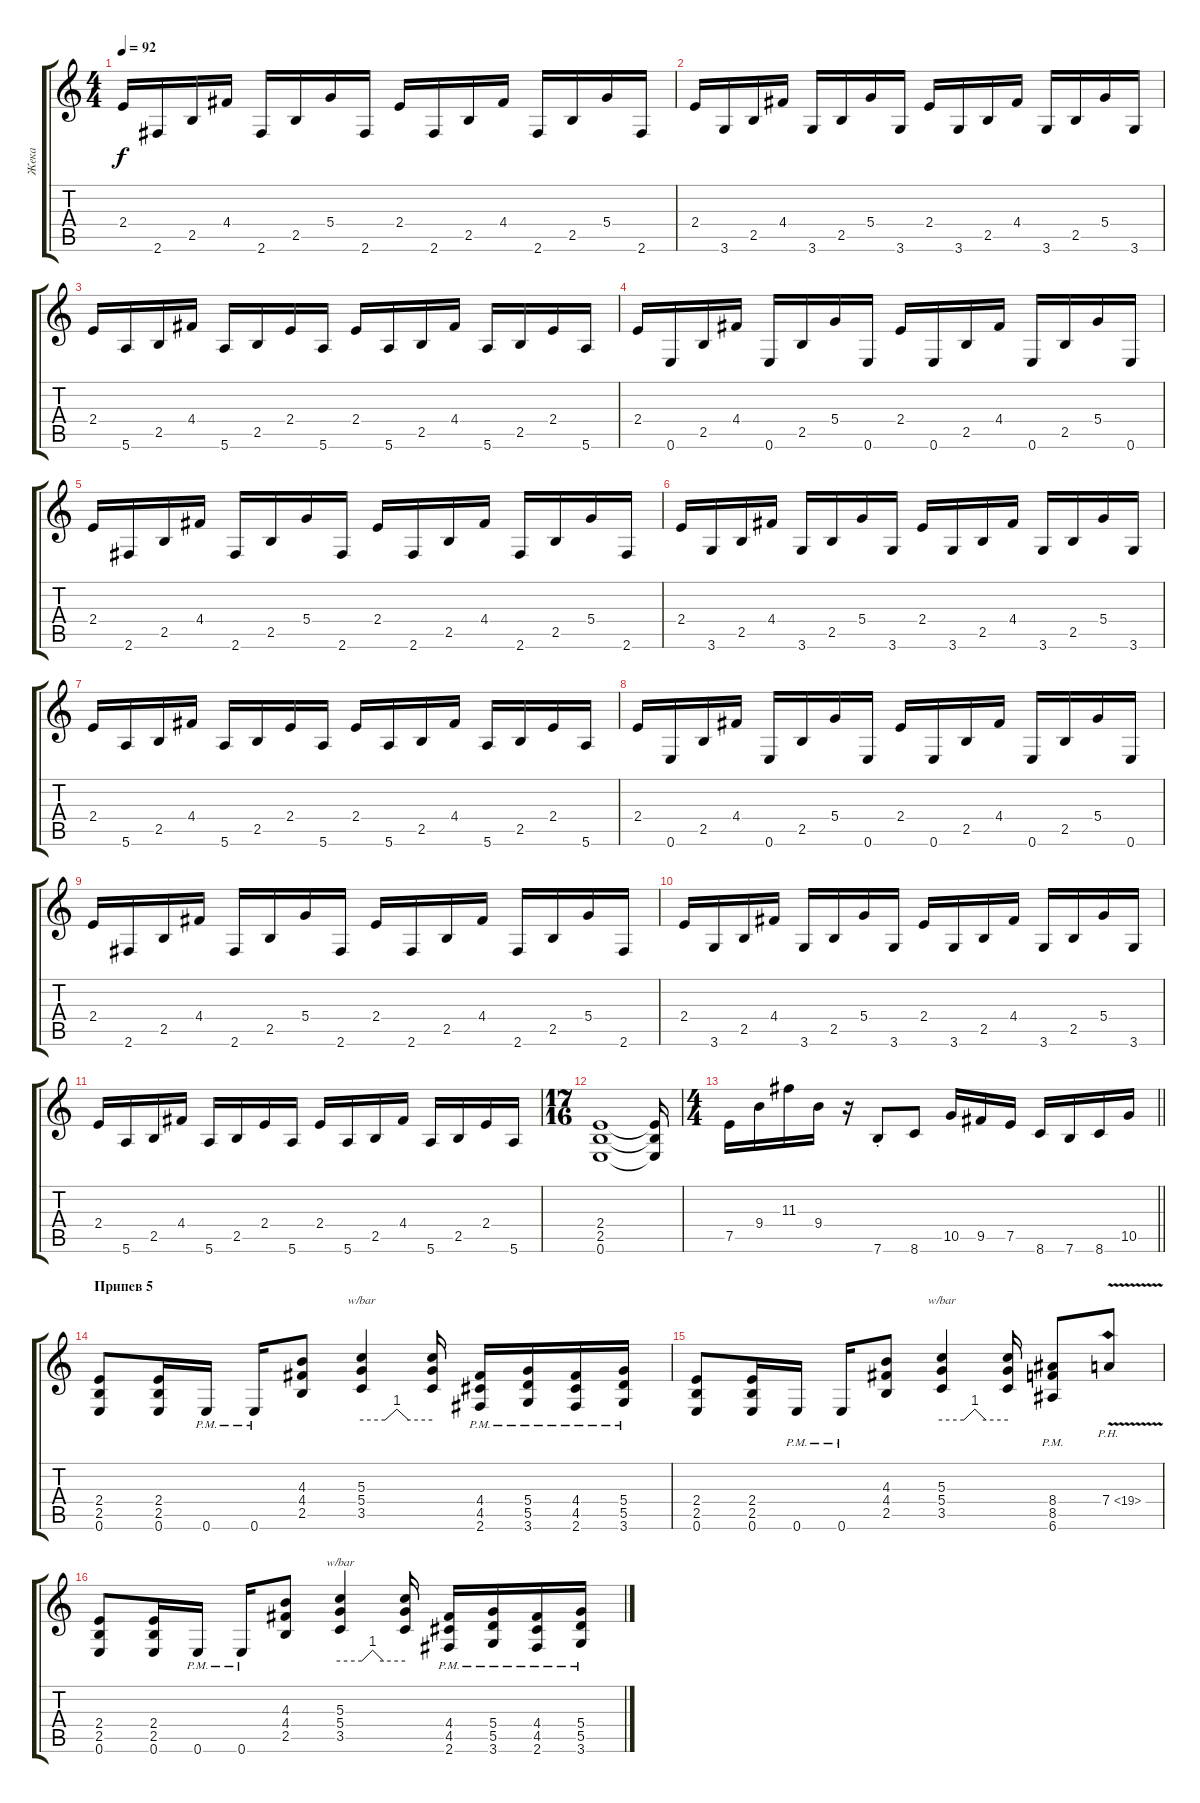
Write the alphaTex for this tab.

\track ("Жека" "Жека") {instrument distortionguitar}
\staff {score tabs}
\tuning (E4 B3 G3 D3 A2 E2) {hide}
\ts (4 4)
\tempo 92
\clef g2
\ks c
2.4.16{dy f} 2.6.16 2.5.16 4.4.16 2.6.16 2.5.16 5.4.16 2.6.16 2.4.16 2.6.16 2.5.16 4.4.16 2.6.16 2.5.16 5.4.16 2.6.16 |
2.4.16 3.6.16 2.5.16 4.4.16 3.6.16 2.5.16 5.4.16 3.6.16 2.4.16 3.6.16 2.5.16 4.4.16 3.6.16 2.5.16 5.4.16 3.6.16 |
2.4.16 5.6.16 2.5.16 4.4.16 5.6.16 2.5.16 2.4.16 5.6.16 2.4.16 5.6.16 2.5.16 4.4.16 5.6.16 2.5.16 2.4.16 5.6.16 |
2.4.16 0.6.16 2.5.16 4.4.16 0.6.16 2.5.16 5.4.16 0.6.16 2.4.16 0.6.16 2.5.16 4.4.16 0.6.16 2.5.16 5.4.16 0.6.16 |
2.4.16 2.6.16 2.5.16 4.4.16 2.6.16 2.5.16 5.4.16 2.6.16 2.4.16 2.6.16 2.5.16 4.4.16 2.6.16 2.5.16 5.4.16 2.6.16 |
2.4.16 3.6.16 2.5.16 4.4.16 3.6.16 2.5.16 5.4.16 3.6.16 2.4.16 3.6.16 2.5.16 4.4.16 3.6.16 2.5.16 5.4.16 3.6.16 |
2.4.16 5.6.16 2.5.16 4.4.16 5.6.16 2.5.16 2.4.16 5.6.16 2.4.16 5.6.16 2.5.16 4.4.16 5.6.16 2.5.16 2.4.16 5.6.16 |
2.4.16 0.6.16 2.5.16 4.4.16 0.6.16 2.5.16 5.4.16 0.6.16 2.4.16 0.6.16 2.5.16 4.4.16 0.6.16 2.5.16 5.4.16 0.6.16 |
2.4.16 2.6.16 2.5.16 4.4.16 2.6.16 2.5.16 5.4.16 2.6.16 2.4.16 2.6.16 2.5.16 4.4.16 2.6.16 2.5.16 5.4.16 2.6.16 |
2.4.16 3.6.16 2.5.16 4.4.16 3.6.16 2.5.16 5.4.16 3.6.16 2.4.16 3.6.16 2.5.16 4.4.16 3.6.16 2.5.16 5.4.16 3.6.16 |
2.4.16 5.6.16 2.5.16 4.4.16 5.6.16 2.5.16 2.4.16 5.6.16 2.4.16 5.6.16 2.5.16 4.4.16 5.6.16 2.5.16 2.4.16 5.6.16 |
\ts (17 16)
(2.4 2.5 0.6).1 (2.4{t} 2.5{t} 0.6{t}).16 |
\ts (4 4)
\barLineRight lightlight
7.5.16 9.4.16 11.3.16 9.4.16 r.16 7.6{st}.8 8.6.8 10.5.16 9.5.16 7.5.16 8.6.16 7.6.16 8.6.16 10.5.16 |
\section ("" "Припев 5")
(2.4 2.5 0.6).8 (2.4 2.5 0.6).16 0.6{pm}.16 0.6{pm}.16 (4.3 4.4 2.5).8 (5.3 5.4 3.5).4{tbe (custom default 0 0 20 0 30 4 40 0 60 0)} (5.3{t} 5.4{t} 3.5{t}).16 (4.4 4.5 2.6{pm}).16 (5.4 5.5 3.6{pm}).16 (4.4 4.5 2.6{pm}).16 (5.4 5.5 3.6{pm}).16 |
(2.4 2.5 0.6).8 (2.4 2.5 0.6).16 0.6{pm}.16 0.6{pm}.16 (4.3 4.4 2.5).8 (5.3 5.4 3.5).4{tbe (custom default 0 0 20 0 30 4 40 0 60 0)} (5.3{t} 5.4{t} 3.5{t}).16 (8.4 8.5 6.6{pm}).8 7.4{ph 12 v}.8 |
(2.4 2.5 0.6).8 (2.4 2.5 0.6).16 0.6{pm}.16 0.6{pm}.16 (4.3 4.4 2.5).8 (5.3 5.4 3.5).4{tbe (custom default 0 0 20 0 30 4 40 0 60 0)} (5.3{t} 5.4{t} 3.5{t}).16 (4.4 4.5 2.6{pm}).16 (5.4 5.5 3.6{pm}).16 (4.4 4.5 2.6{pm}).16 (5.4 5.5 3.6{pm}).16
